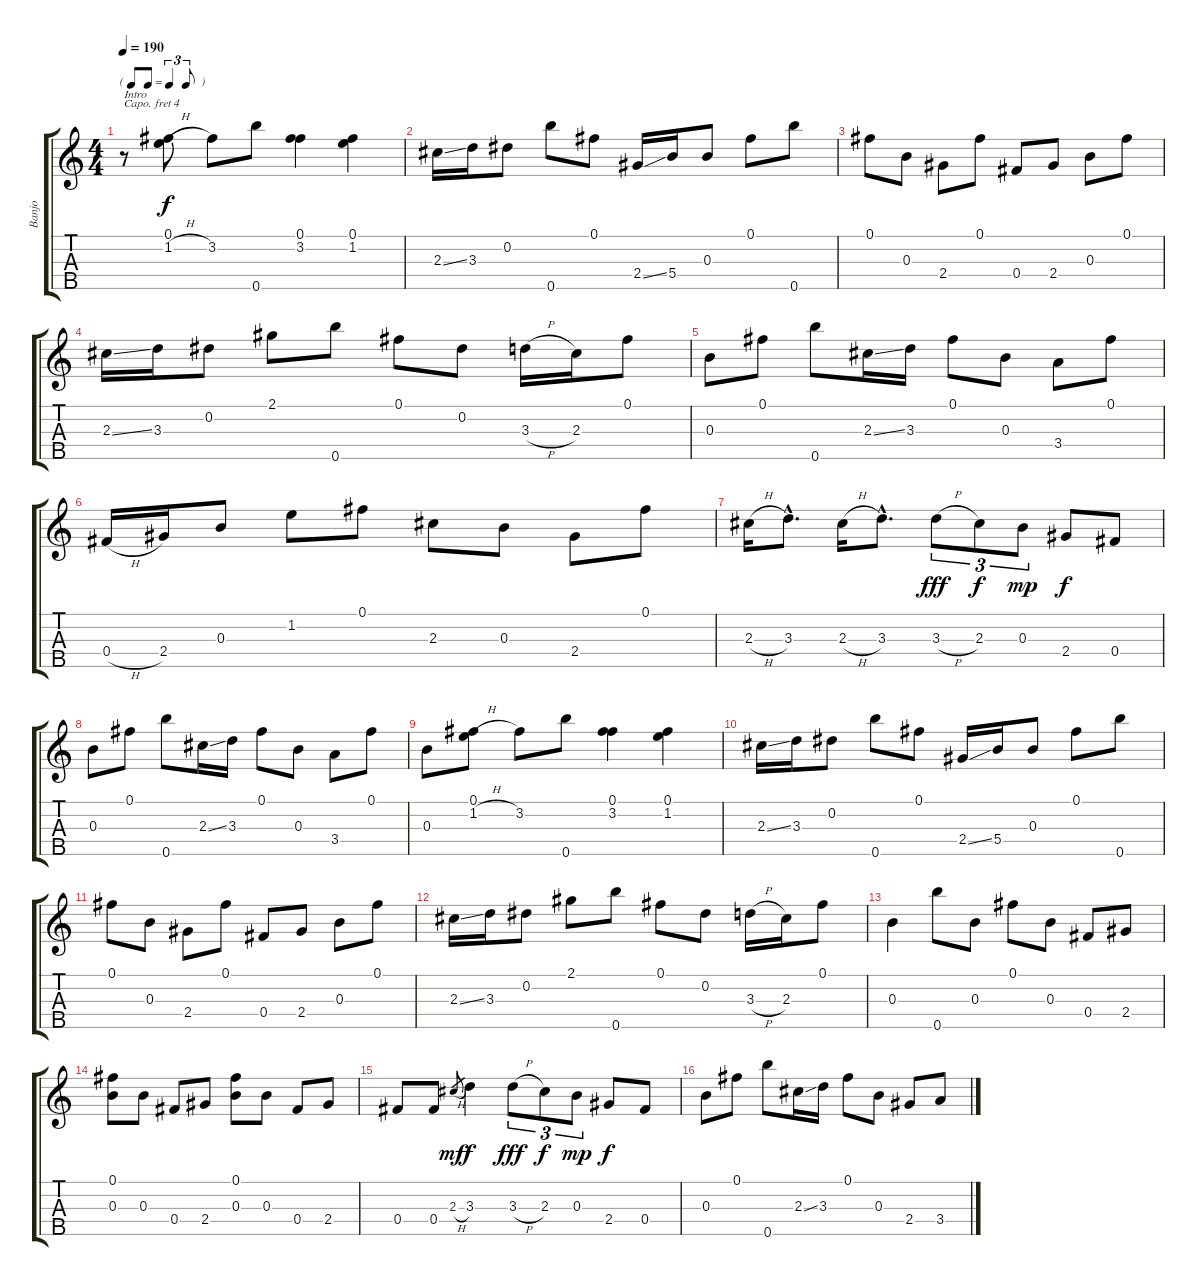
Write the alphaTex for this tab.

\track ("Banjo" "Banjo") {instrument banjo}
\staff {score tabs}
\capo 4
\tuning (D4 B3 G3 D3 G4) {hide}
\displaytranspose 12
\ts (4 4)
\tf triplet8th
\tempo 190
\clef g2
\ks c
r.8{txt "Intro" dy f instrument banjo} (0.1 1.2{h}).8 3.2.8 0.5.8 (0.1 3.2).4 (0.1 1.2).4 |
2.3{ss}.16 3.3.16 0.2.8 0.5.8 0.1.8 2.4{ss}.16 5.4.16 0.3.8 0.1.8 0.5.8 |
0.1.8 0.3.8 2.4.8 0.1.8 0.4.8 2.4.8 0.3.8 0.1.8 |
2.3{ss}.16 3.3.16 0.2.8 2.1.8 0.5.8 0.1.8 0.2.8 3.3{h}.16 2.3.16 0.1.8 |
0.3.8 0.1.8 0.5.8 2.3{ss}.16 3.3.16 0.1.8 0.3.8 3.4.8 0.1.8 |
0.4{h}.16 2.4.16 0.3.8 1.2.8 0.1.8 2.3.8 0.3.8 2.4.8 0.1.8 |
2.3{h}.16 3.3{hac}.8{d} 2.3{h}.16 3.3{hac}.8{d} 3.3{h}.8{tu (3 2) dy fff} 2.3.8{tu (3 2) dy f} 0.3.8{tu (3 2) dy mp} 2.4.8{dy f} 0.4.8 |
0.3.8 0.1.8 0.5.8 2.3{ss}.16 3.3.16 0.1.8 0.3.8 3.4.8 0.1.8 |
0.3.8 (0.1 1.2{h}).8 3.2.8 0.5.8 (0.1 3.2).4 (0.1 1.2).4 |
2.3{ss}.16 3.3.16 0.2.8 0.5.8 0.1.8 2.4{ss}.16 5.4.16 0.3.8 0.1.8 0.5.8 |
0.1.8 0.3.8 2.4.8 0.1.8 0.4.8 2.4.8 0.3.8 0.1.8 |
2.3{ss}.16 3.3.16 0.2.8 2.1.8 0.5.8 0.1.8 0.2.8 3.3{h}.16 2.3.16 0.1.8 |
0.3.4 0.5.8 0.3.8 0.1.8 0.3.8 0.4.8 2.4.8 |
(0.1 0.3).8 0.3.8 0.4.8 2.4.8 (0.1 0.3).8 0.3.8 0.4.8 2.4.8 |
0.4.8 0.4.8 2.3{h}.8{gr dy mf} 3.3.4{dy f} 3.3{h}.8{tu (3 2) dy fff} 2.3.8{tu (3 2) dy f} 0.3.8{tu (3 2) dy mp} 2.4.8{dy f} 0.4.8 |
0.3.8 0.1.8 0.5.8 2.3{ss}.16 3.3.16 0.1.8 0.3.8 2.4.8 3.4.8
